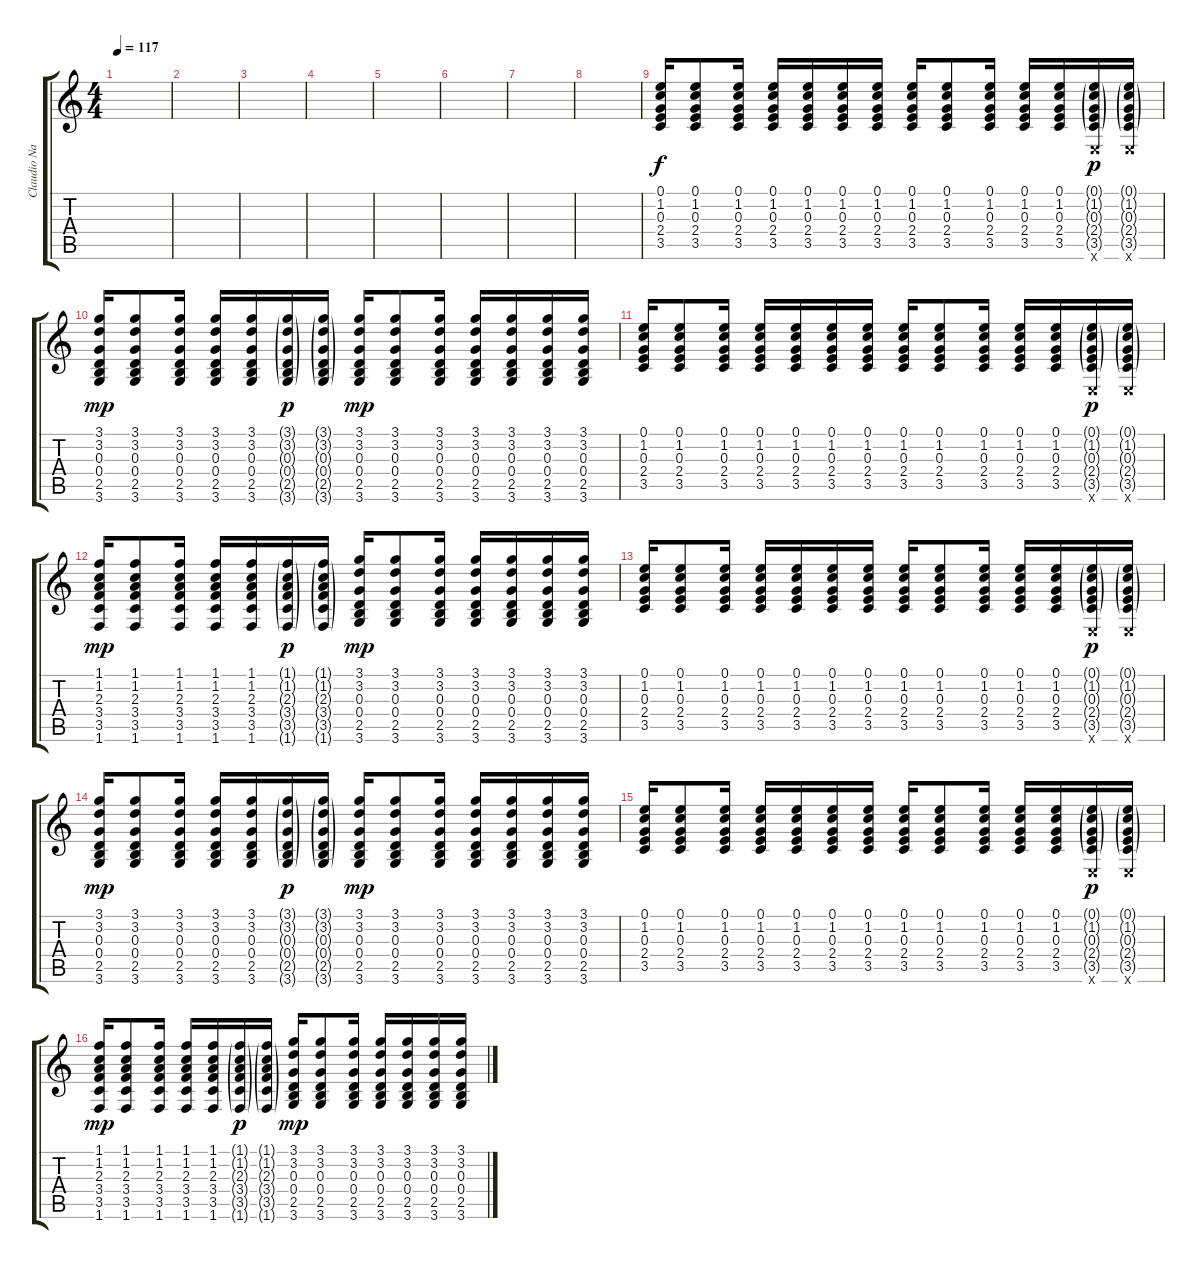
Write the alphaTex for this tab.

\track ("Claudio Narea" "Claudio Na") {instrument acousticguitarnylon}
\staff {score tabs}
\tuning (E4 B3 G3 D3 A2 E2) {hide}
\ts (4 4)
\tempo 117
\clef g2
\ks c
|
|
|
|
|
|
|
|
(0.1 1.2 0.3 2.4 3.5).16 (0.1 1.2 0.3 2.4 3.5).8 (0.1 1.2 0.3 2.4 3.5).16 (0.1 1.2 0.3 2.4 3.5).16 (0.1 1.2 0.3 2.4 3.5).16 (0.1 1.2 0.3 2.4 3.5).16 (0.1 1.2 0.3 2.4 3.5).16 (0.1 1.2 0.3 2.4 3.5).16 (0.1 1.2 0.3 2.4 3.5).8 (0.1 1.2 0.3 2.4 3.5).16 (0.1 1.2 0.3 2.4 3.5).16 (0.1 1.2 0.3 2.4 3.5).16 (0.1{g} 1.2{g} 0.3{g} 2.4{g} 3.5{g} 0.6{x}).16{dy p} (0.1{g} 1.2{g} 0.3{g} 2.4{g} 3.5{g} 0.6{x}).16 |
(3.1 3.2 0.3 0.4 2.5 3.6).16{dy mp} (3.1 3.2 0.3 0.4 2.5 3.6).8 (3.1 3.2 0.3 0.4 2.5 3.6).16 (3.1 3.2 0.3 0.4 2.5 3.6).16 (3.1 3.2 0.3 0.4 2.5 3.6).16 (3.1{g} 3.2{g} 0.3{g} 0.4{g} 2.5{g} 3.6{g}).16{dy p} (3.1{g} 3.2{g} 0.3{g} 0.4{g} 2.5{g} 3.6{g}).16 (3.1 3.2 0.3 0.4 2.5 3.6).16{dy mp} (3.1 3.2 0.3 0.4 2.5 3.6).8 (3.1 3.2 0.3 0.4 2.5 3.6).16 (3.1 3.2 0.3 0.4 2.5 3.6).16 (3.1 3.2 0.3 0.4 2.5 3.6).16 (3.1 3.2 0.3 0.4 2.5 3.6).16 (3.1 3.2 0.3 0.4 2.5 3.6).16 |
(0.1 1.2 0.3 2.4 3.5).16 (0.1 1.2 0.3 2.4 3.5).8 (0.1 1.2 0.3 2.4 3.5).16 (0.1 1.2 0.3 2.4 3.5).16 (0.1 1.2 0.3 2.4 3.5).16 (0.1 1.2 0.3 2.4 3.5).16 (0.1 1.2 0.3 2.4 3.5).16 (0.1 1.2 0.3 2.4 3.5).16 (0.1 1.2 0.3 2.4 3.5).8 (0.1 1.2 0.3 2.4 3.5).16 (0.1 1.2 0.3 2.4 3.5).16 (0.1 1.2 0.3 2.4 3.5).16 (0.1{g} 1.2{g} 0.3{g} 2.4{g} 3.5{g} 0.6{x}).16{dy p} (0.1{g} 1.2{g} 0.3{g} 2.4{g} 3.5{g} 0.6{x}).16 |
(1.1 1.2 2.3 3.4 3.5 1.6).16{dy mp} (1.1 1.2 2.3 3.4 3.5 1.6).8 (1.1 1.2 2.3 3.4 3.5 1.6).16 (1.1 1.2 2.3 3.4 3.5 1.6).16 (1.1 1.2 2.3 3.4 3.5 1.6).16 (1.1{g} 1.2{g} 2.3{g} 3.4{g} 3.5{g} 1.6{g}).16{dy p} (1.1{g} 1.2{g} 2.3{g} 3.4{g} 3.5{g} 1.6{g}).16 (3.1 3.2 0.3 0.4 2.5 3.6).16{dy mp} (3.1 3.2 0.3 0.4 2.5 3.6).8 (3.1 3.2 0.3 0.4 2.5 3.6).16 (3.1 3.2 0.3 0.4 2.5 3.6).16 (3.1 3.2 0.3 0.4 2.5 3.6).16 (3.1 3.2 0.3 0.4 2.5 3.6).16 (3.1 3.2 0.3 0.4 2.5 3.6).16 |
(0.1 1.2 0.3 2.4 3.5).16 (0.1 1.2 0.3 2.4 3.5).8 (0.1 1.2 0.3 2.4 3.5).16 (0.1 1.2 0.3 2.4 3.5).16 (0.1 1.2 0.3 2.4 3.5).16 (0.1 1.2 0.3 2.4 3.5).16 (0.1 1.2 0.3 2.4 3.5).16 (0.1 1.2 0.3 2.4 3.5).16 (0.1 1.2 0.3 2.4 3.5).8 (0.1 1.2 0.3 2.4 3.5).16 (0.1 1.2 0.3 2.4 3.5).16 (0.1 1.2 0.3 2.4 3.5).16 (0.1{g} 1.2{g} 0.3{g} 2.4{g} 3.5{g} 0.6{x}).16{dy p} (0.1{g} 1.2{g} 0.3{g} 2.4{g} 3.5{g} 0.6{x}).16 |
(3.1 3.2 0.3 0.4 2.5 3.6).16{dy mp} (3.1 3.2 0.3 0.4 2.5 3.6).8 (3.1 3.2 0.3 0.4 2.5 3.6).16 (3.1 3.2 0.3 0.4 2.5 3.6).16 (3.1 3.2 0.3 0.4 2.5 3.6).16 (3.1{g} 3.2{g} 0.3{g} 0.4{g} 2.5{g} 3.6{g}).16{dy p} (3.1{g} 3.2{g} 0.3{g} 0.4{g} 2.5{g} 3.6{g}).16 (3.1 3.2 0.3 0.4 2.5 3.6).16{dy mp} (3.1 3.2 0.3 0.4 2.5 3.6).8 (3.1 3.2 0.3 0.4 2.5 3.6).16 (3.1 3.2 0.3 0.4 2.5 3.6).16 (3.1 3.2 0.3 0.4 2.5 3.6).16 (3.1 3.2 0.3 0.4 2.5 3.6).16 (3.1 3.2 0.3 0.4 2.5 3.6).16 |
(0.1 1.2 0.3 2.4 3.5).16 (0.1 1.2 0.3 2.4 3.5).8 (0.1 1.2 0.3 2.4 3.5).16 (0.1 1.2 0.3 2.4 3.5).16 (0.1 1.2 0.3 2.4 3.5).16 (0.1 1.2 0.3 2.4 3.5).16 (0.1 1.2 0.3 2.4 3.5).16 (0.1 1.2 0.3 2.4 3.5).16 (0.1 1.2 0.3 2.4 3.5).8 (0.1 1.2 0.3 2.4 3.5).16 (0.1 1.2 0.3 2.4 3.5).16 (0.1 1.2 0.3 2.4 3.5).16 (0.1{g} 1.2{g} 0.3{g} 2.4{g} 3.5{g} 0.6{x}).16{dy p} (0.1{g} 1.2{g} 0.3{g} 2.4{g} 3.5{g} 0.6{x}).16 |
(1.1 1.2 2.3 3.4 3.5 1.6).16{dy mp} (1.1 1.2 2.3 3.4 3.5 1.6).8 (1.1 1.2 2.3 3.4 3.5 1.6).16 (1.1 1.2 2.3 3.4 3.5 1.6).16 (1.1 1.2 2.3 3.4 3.5 1.6).16 (1.1{g} 1.2{g} 2.3{g} 3.4{g} 3.5{g} 1.6{g}).16{dy p} (1.1{g} 1.2{g} 2.3{g} 3.4{g} 3.5{g} 1.6{g}).16 (3.1 3.2 0.3 0.4 2.5 3.6).16{dy mp} (3.1 3.2 0.3 0.4 2.5 3.6).8 (3.1 3.2 0.3 0.4 2.5 3.6).16 (3.1 3.2 0.3 0.4 2.5 3.6).16 (3.1 3.2 0.3 0.4 2.5 3.6).16 (3.1 3.2 0.3 0.4 2.5 3.6).16 (3.1 3.2 0.3 0.4 2.5 3.6).16
